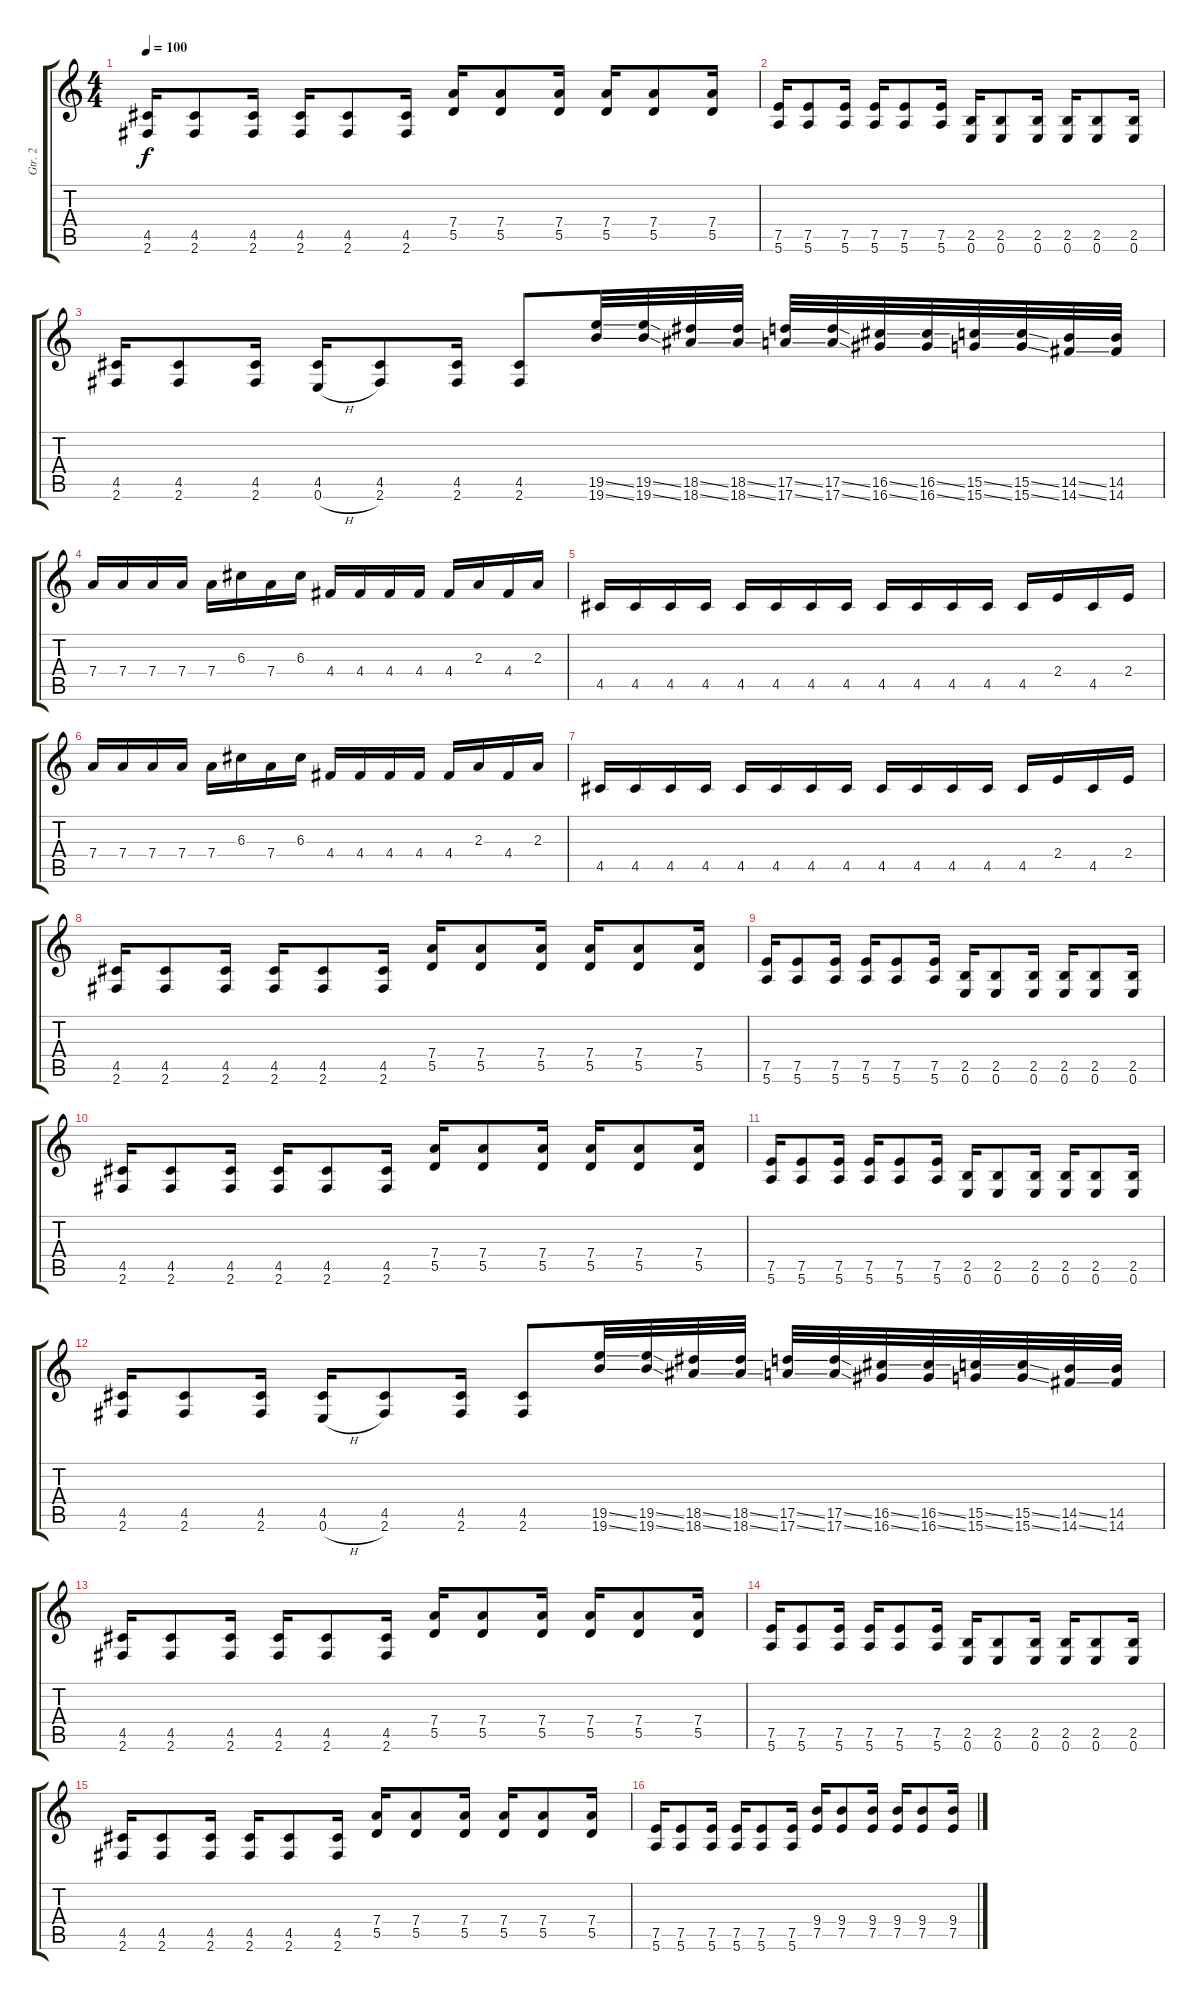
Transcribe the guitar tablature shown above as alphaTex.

\track ("Gtr. 2" "Gtr. 2") {instrument distortionguitar}
\staff {score tabs}
\tuning (E4 B3 G3 D3 A2 E2) {hide}
\ts (4 4)
\tempo 100
\clef g2
\ks c
(4.5 2.6).16{dy f} (4.5 2.6).8 (4.5 2.6).16 (4.5 2.6).16 (4.5 2.6).8 (4.5 2.6).16 (7.4 5.5).16 (7.4 5.5).8 (7.4 5.5).16 (7.4 5.5).16 (7.4 5.5).8 (7.4 5.5).16 |
(7.5 5.6).16 (7.5 5.6).8 (7.5 5.6).16 (7.5 5.6).16 (7.5 5.6).8 (7.5 5.6).16 (2.5 0.6).16 (2.5 0.6).8 (2.5 0.6).16 (2.5 0.6).16 (2.5 0.6).8 (2.5 0.6).16 |
(4.5 2.6).16 (4.5 2.6).8 (4.5 2.6).16 (4.5 0.6{h}).16 (4.5 2.6).8 (4.5 2.6).16 (4.5 2.6).8 (19.5{ss} 19.6{ss}).32{instrument guitarfretnoise} (19.5{ss} 19.6{ss}).32 (18.5{ss} 18.6{ss}).32 (18.5{ss} 18.6{ss}).32 (17.5{ss} 17.6{ss}).32 (17.5{ss} 17.6{ss}).32 (16.5{ss} 16.6{ss}).32 (16.5{ss} 16.6{ss}).32 (15.5{ss} 15.6{ss}).32 (15.5{ss} 15.6{ss}).32 (14.5{ss} 14.6{ss}).32 (14.5 14.6).32 |
7.4.16{instrument electricguitarmuted} 7.4.16 7.4.16 7.4.16 7.4.16 6.3.16 7.4.16 6.3.16 4.4.16 4.4.16 4.4.16 4.4.16 4.4.16 2.3.16 4.4.16 2.3.16 |
4.5.16 4.5.16 4.5.16 4.5.16 4.5.16 4.5.16 4.5.16 4.5.16 4.5.16 4.5.16 4.5.16 4.5.16 4.5.16 2.4.16 4.5.16 2.4.16 |
7.4.16 7.4.16 7.4.16 7.4.16 7.4.16 6.3.16 7.4.16 6.3.16 4.4.16 4.4.16 4.4.16 4.4.16 4.4.16 2.3.16 4.4.16 2.3.16 |
4.5.16 4.5.16 4.5.16 4.5.16 4.5.16 4.5.16 4.5.16 4.5.16 4.5.16 4.5.16 4.5.16 4.5.16 4.5.16 2.4.16 4.5.16 2.4.16 |
(4.5 2.6).16{instrument distortionguitar} (4.5 2.6).8 (4.5 2.6).16 (4.5 2.6).16 (4.5 2.6).8 (4.5 2.6).16 (7.4 5.5).16 (7.4 5.5).8 (7.4 5.5).16 (7.4 5.5).16 (7.4 5.5).8 (7.4 5.5).16 |
(7.5 5.6).16 (7.5 5.6).8 (7.5 5.6).16 (7.5 5.6).16 (7.5 5.6).8 (7.5 5.6).16 (2.5 0.6).16 (2.5 0.6).8 (2.5 0.6).16 (2.5 0.6).16 (2.5 0.6).8 (2.5 0.6).16 |
(4.5 2.6).16 (4.5 2.6).8 (4.5 2.6).16 (4.5 2.6).16 (4.5 2.6).8 (4.5 2.6).16 (7.4 5.5).16 (7.4 5.5).8 (7.4 5.5).16 (7.4 5.5).16 (7.4 5.5).8 (7.4 5.5).16 |
(7.5 5.6).16 (7.5 5.6).8 (7.5 5.6).16 (7.5 5.6).16 (7.5 5.6).8 (7.5 5.6).16 (2.5 0.6).16 (2.5 0.6).8 (2.5 0.6).16 (2.5 0.6).16 (2.5 0.6).8 (2.5 0.6).16 |
(4.5 2.6).16 (4.5 2.6).8 (4.5 2.6).16 (4.5 0.6{h}).16 (4.5 2.6).8 (4.5 2.6).16 (4.5 2.6).8 (19.5{ss} 19.6{ss}).32{instrument guitarfretnoise} (19.5{ss} 19.6{ss}).32 (18.5{ss} 18.6{ss}).32 (18.5{ss} 18.6{ss}).32 (17.5{ss} 17.6{ss}).32 (17.5{ss} 17.6{ss}).32 (16.5{ss} 16.6{ss}).32 (16.5{ss} 16.6{ss}).32 (15.5{ss} 15.6{ss}).32 (15.5{ss} 15.6{ss}).32 (14.5{ss} 14.6{ss}).32 (14.5 14.6).32 |
(4.5 2.6).16{instrument distortionguitar} (4.5 2.6).8 (4.5 2.6).16 (4.5 2.6).16 (4.5 2.6).8 (4.5 2.6).16 (7.4 5.5).16 (7.4 5.5).8 (7.4 5.5).16 (7.4 5.5).16 (7.4 5.5).8 (7.4 5.5).16 |
(7.5 5.6).16 (7.5 5.6).8 (7.5 5.6).16 (7.5 5.6).16 (7.5 5.6).8 (7.5 5.6).16 (2.5 0.6).16 (2.5 0.6).8 (2.5 0.6).16 (2.5 0.6).16 (2.5 0.6).8 (2.5 0.6).16 |
(4.5 2.6).16 (4.5 2.6).8 (4.5 2.6).16 (4.5 2.6).16 (4.5 2.6).8 (4.5 2.6).16 (7.4 5.5).16 (7.4 5.5).8 (7.4 5.5).16 (7.4 5.5).16 (7.4 5.5).8 (7.4 5.5).16 |
(7.5 5.6).16 (7.5 5.6).8 (7.5 5.6).16 (7.5 5.6).16 (7.5 5.6).8 (7.5 5.6).16 (9.4 7.5).16 (9.4 7.5).8 (9.4 7.5).16 (9.4 7.5).16 (9.4 7.5).8 (9.4 7.5).16
